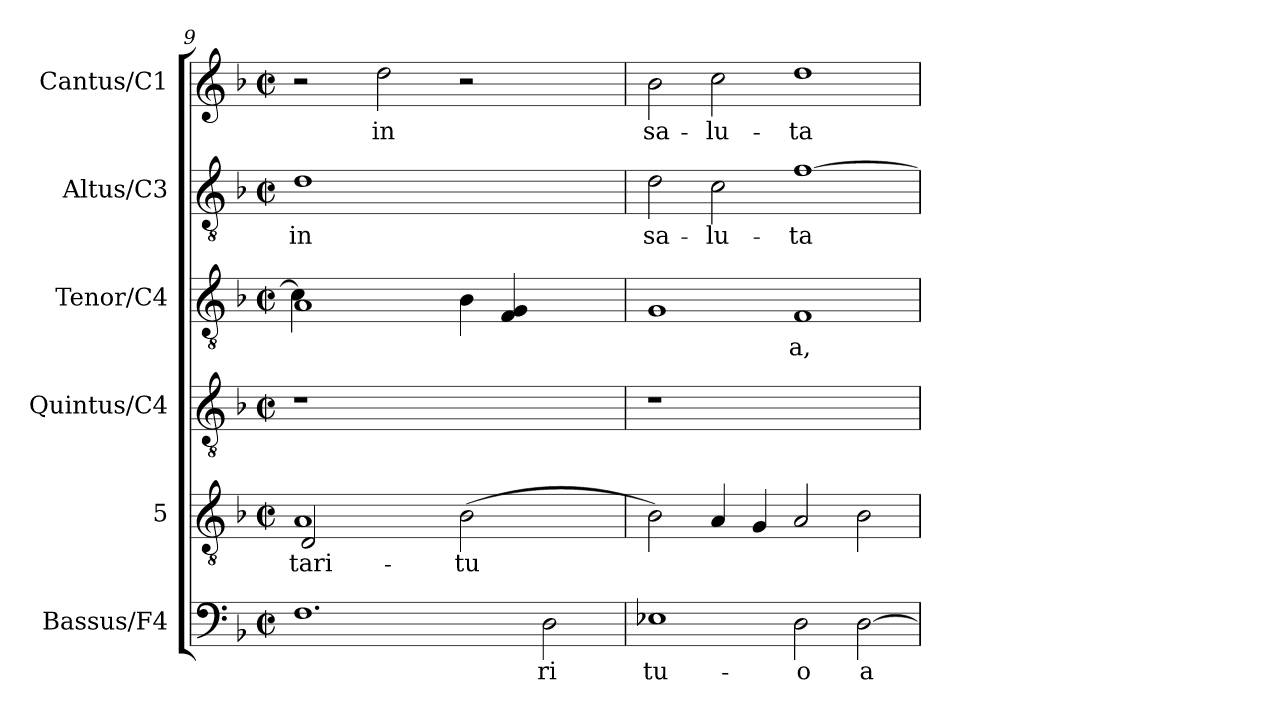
**kern	**text	**kern	**text	**kern	**kern	**text	**kern	**text	**kern	**text
*part6	*part6	*part5	*part5	*part4	*part3	*part3	*part2	*part2	*part1	*part1
*staff6	*staff6	*staff5	*staff5	*staff4	*staff3	*staff3	*staff2	*staff2	*staff1	*staff1
*I"Bassus/F4	*	*I"5	*	*I"Quintus/C4	*I"Tenor/C4	*	*I"Altus/C3	*	*I"Cantus/C1	*
*I'B	*	*	*	*	*I'T	*	*I'A	*	*I'C	*
*clefF4	*	*clefGv2	*	*clefGv2	*clefGv2	*	*clefGv2	*	*clefG2	*
*k[b-]	*	*k[b-]	*	*k[b-]	*k[b-]	*	*k[b-]	*	*k[b-]	*
*F:	*	*F:	*	*F:	*F:	*	*F:	*	*F:	*
*M2/2	*	*M2/2	*	*M2/2	*M2/2	*	*M2/2	*	*M2/2	*
*met(c|)	*	*met(c|)	*	*met(c|)	*met(c|)	*	*met(c|)	*	*met(c|)	*
=9	=9	=9	=9	=9	=9	=9	=9	=9	=9	=9
*	*	*^	*	*	*	*	*	*	*	*
!	!	!	!	!LO:LY:b:cj	!	!	!LO:LY:b:cj	!	!LO:LY:b:cj	!	!
*	*	*	*	*	*	*^	*	*	*	*	*
1.F	.	1A	2D/	-tari-	1r	1A	4c\]	--	1d	in	2r	.
.	.	.	.	.	.	.	2ryy	.	.	.	.	.
!	!	!	!	!	!	!	!	!	!	!	!	!LO:LY:b:cj
.	.	.	2ryy	.	.	.	.	.	.	.	2dd\	in
.	.	.	.	.	.	.	1ryy	.	.	.	.	.
!	!	!	!	!LO:LY:b:cj	!	!	!	!LO:LY:b:cj	!	!	!	!
.	.	(>2B-\	1ryy	-tu-	1ryy	4B-\	.	--	1ryy	.	2r	.
!	!	!	!	!	!	!	!	!LO:LY:b:cj	!	!	!	!
.	.	.	.	.	.	4G/ 4F/	.	--	.	.	.	.
!	!LO:LY:b:cj	!	!	!	!	!	!	!	!	!	!	!
2D\	-ri	2ryy	.	.	.	2ryy	.	.	.	.	2ryy	.
.	.	.	.	.	.	.	4ryy	.	.	.	.	.
*	*	*v	*v	*	*	*	*	*	*	*	*	*
=10	=10	=10	=10	=10	=10	=10	=10	=10	=10	=10	=10
!	!LO:LY:b:cj	!	!LO:LY:b:cj	!	!	!	!LO:LY:b:cj	!	!LO:LY:b:cj	!	!LO:LY:b:cj
*	*	*	*	*	*v	*v	*	*	*	*	*
1E-X	tu-	2B-\)	--	1r	1G	--	2d\	sa-	2b-\	sa-
!	!	!	!LO:LY:b:cj	!	!	!	!	!LO:LY:b:cj	!	!LO:LY:b:cj
.	.	4A/	--	.	.	.	2c\	-lu-	2cc\	-lu-
!	!	!	!LO:LY:b:cj	!	!	!	!	!	!	!
.	.	4G/	--	.	.	.	.	.	.	.
!	!LO:LY:b:cj	!	!LO:LY:b:cj	!	!	!LO:LY:b:cj	!	!LO:LY:b:cj	!	!LO:LY:b:cj
2D\	-o	2A/	--	1ryy	1F	-a,	[>1f	-ta-	1dd	-ta-
!	!LO:LY:b:cj	!	!LO:LY:b:cj	!	!	!	!	!	!	!
[>2D\	a-	2B-\	--	.	.	.	.	.	.	.
=	=	=	=	=	=	=	=	=	=	=
*-	*-	*-	*-	*-	*-	*-	*-	*-	*-	*-
